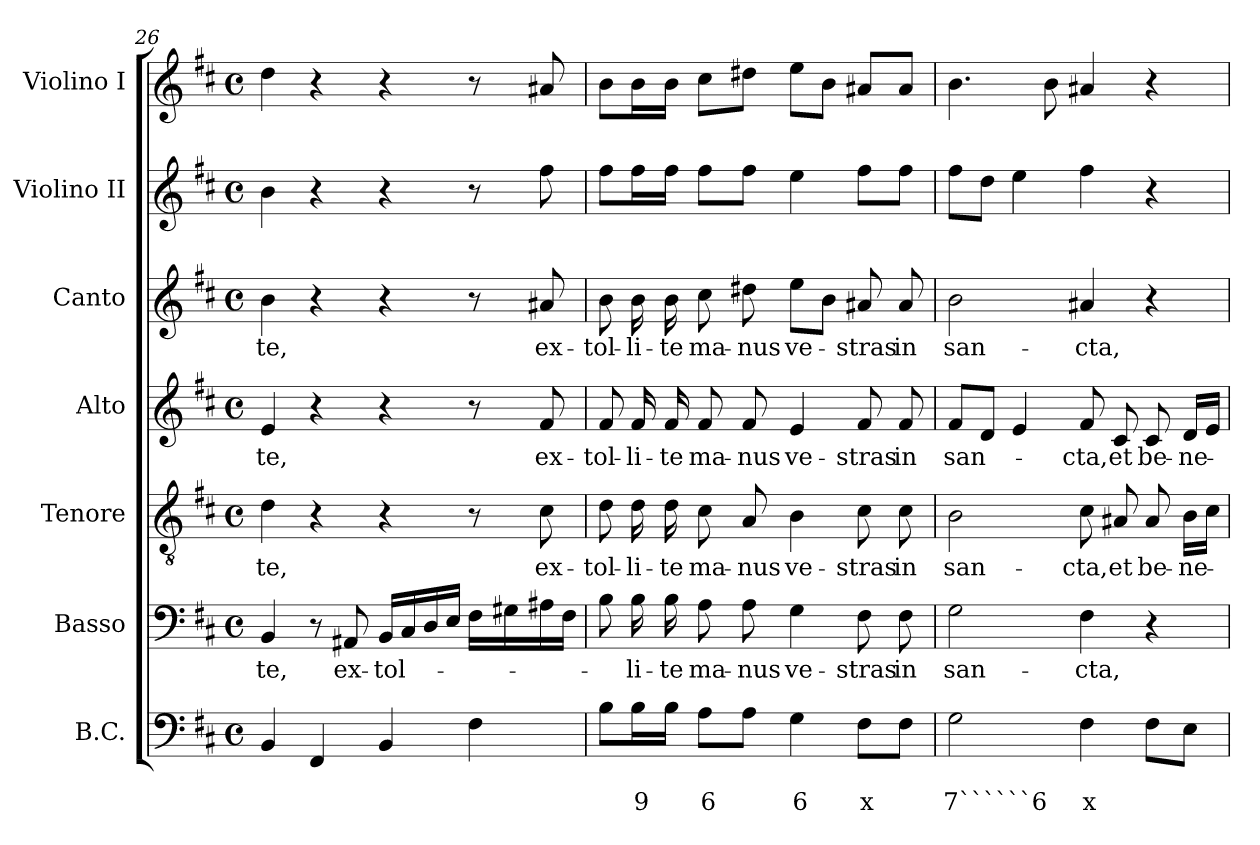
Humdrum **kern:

**kern	**text	**text	**kern	**text	**kern	**text	**kern	**text	**kern	**text	**kern	**kern
*part7	*part7	*part7	*part6	*part6	*part5	*part5	*part4	*part4	*part3	*part3	*part2	*part1
*staff7	*staff7	*staff7	*staff6	*staff6	*staff5	*staff5	*staff4	*staff4	*staff3	*staff3	*staff2	*staff1
*I"B.C.	*	*	*I"Basso	*	*I"Tenore	*	*I"Alto	*	*I"Canto	*	*I"Violino II	*I"Violino I
*I'BC	*	*	*I'B	*	*I'T	*	*I'A	*	*I'C	*	*I'Vln. II	*I'Vln. I
*clefF4	*	*	*clefF4	*	*clefGv2	*	*clefG2	*	*clefG2	*	*clefG2	*clefG2
*k[f#c#]	*	*	*k[f#c#]	*	*k[f#c#]	*	*k[f#c#]	*	*k[f#c#]	*	*k[f#c#]	*k[f#c#]
*D:	*	*	*D:	*	*D:	*	*D:	*	*D:	*	*D:	*D:
*M4/4	*	*	*M4/4	*	*M4/4	*	*M4/4	*	*M4/4	*	*M4/4	*M4/4
*met(c)	*	*	*met(c)	*	*met(c)	*	*met(c)	*	*met(c)	*	*met(c)	*met(c)
=26	=26	=26	=26	=26	=26	=26	=26	=26	=26	=26	=26	=26
!	!	!	!	!LO:LY:b	!	!	!	!	!	!	!	!
!	!	!	!	!	!	!LO:LY:b	!	!	!	!	!	!
!	!	!	!	!	!	!	!	!LO:LY:b	!	!	!	!
!	!	!	!	!	!	!	!	!	!	!LO:LY:b	!	!
4BB/	.	.	4BB/	-te,	4d\	-te,	4e/	-te,	4b\	-te,	4b\	4dd\
4FF#/	.	.	8r	.	4r	.	4r	.	4r	.	4r	4r
!	!	!	!	!LO:LY:b	!	!	!	!	!	!	!	!
.	.	.	8AA#X/	ex-	.	.	.	.	.	.	.	.
!	!	!	!	!LO:LY:b	!	!	!	!	!	!	!	!
4BB/	.	.	16BB/LL	-tol-	4r	.	4r	.	4r	.	4r	4r
.	.	.	16C#/	.	.	.	.	.	.	.	.	.
.	.	.	16D/	.	.	.	.	.	.	.	.	.
.	.	.	16E/JJ	.	.	.	.	.	.	.	.	.
4F#\	.	.	16F#\LL	.	8r	.	8r	.	8r	.	8r	8r
.	.	.	16G#X\	.	.	.	.	.	.	.	.	.
!	!	!	!	!	!	!LO:LY:b	!	!	!	!	!	!
!	!	!	!	!	!	!	!	!LO:LY:b	!	!	!	!
!	!	!	!	!	!	!	!	!	!	!LO:LY:b	!	!
.	.	.	16A#X\	.	8c#\	ex-	8f#/	ex-	8a#X/	ex-	8ff#\	8a#X/
.	.	.	16F#\JJ	.	.	.	.	.	.	.	.	.
=27	=27	=27	=27	=27	=27	=27	=27	=27	=27	=27	=27	=27
!	!	!	!	!	!	!LO:LY:b	!	!	!	!	!	!
!	!	!	!	!	!	!	!	!LO:LY:b	!	!	!	!
!	!	!	!	!	!	!	!	!	!	!LO:LY:b	!	!
8B\L	.	.	8B\	.	8d\	-tol-	8f#/	-tol-	8b\	-tol-	8ff#\L	8b\L
!	!	!LO:LY:b	!	!	!	!	!	!	!	!	!	!
!	!	!	!	!LO:LY:b	!	!	!	!	!	!	!	!
!	!	!	!	!	!	!LO:LY:b	!	!	!	!	!	!
!	!	!	!	!	!	!	!	!LO:LY:b	!	!	!	!
!	!	!	!	!	!	!	!	!	!	!LO:LY:b	!	!
16B\L	.	9	16B\	-li-	16d\	-li-	16f#/	-li-	16b\	-li-	16ff#\L	16b\L
!	!	!	!	!LO:LY:b	!	!	!	!	!	!	!	!
!	!	!	!	!	!	!LO:LY:b	!	!	!	!	!	!
!	!	!	!	!	!	!	!	!LO:LY:b	!	!	!	!
!	!	!	!	!	!	!	!	!	!	!LO:LY:b	!	!
16B\JJ	.	.	16B\	-te	16d\	-te	16f#/	-te	16b\	-te	16ff#\JJ	16b\JJ
!	!	!LO:LY:b	!	!	!	!	!	!	!	!	!	!
!	!	!	!	!LO:LY:b	!	!	!	!	!	!	!	!
!	!	!	!	!	!	!LO:LY:b	!	!	!	!	!	!
!	!	!	!	!	!	!	!	!LO:LY:b	!	!	!	!
!	!	!	!	!	!	!	!	!	!	!LO:LY:b	!	!
8A\L	.	6	8A\	ma-	8c#\	ma-	8f#/	ma-	8cc#\	ma-	8ff#\L	8cc#\L
!	!	!	!	!LO:LY:b	!	!	!	!	!	!	!	!
!	!	!	!	!	!	!LO:LY:b	!	!	!	!	!	!
!	!	!	!	!	!	!	!	!LO:LY:b	!	!	!	!
!	!	!	!	!	!	!	!	!	!	!LO:LY:b	!	!
8A\J	.	.	8A\	-nus	8A/	-nus	8f#/	-nus	8dd#X\	-nus	8ff#\J	8dd#X\J
!	!	!LO:LY:b	!	!	!	!	!	!	!	!	!	!
!	!	!	!	!LO:LY:b	!	!	!	!	!	!	!	!
!	!	!	!	!	!	!LO:LY:b	!	!	!	!	!	!
!	!	!	!	!	!	!	!	!LO:LY:b	!	!	!	!
!	!	!	!	!	!	!	!	!	!	!LO:LY:b	!	!
4G\	.	6	4G\	ve-	4B\	ve-	4e/	ve-	8ee\L	ve-	4ee\	8ee\L
.	.	.	.	.	.	.	.	.	8b\J	.	.	8b\J
!	!	!LO:LY:b	!	!	!	!	!	!	!	!	!	!
!	!	!	!	!LO:LY:b	!	!	!	!	!	!	!	!
!	!	!	!	!	!	!LO:LY:b	!	!	!	!	!	!
!	!	!	!	!	!	!	!	!LO:LY:b	!	!	!	!
!	!	!	!	!	!	!	!	!	!	!LO:LY:b	!	!
8F#\L	.	x	8F#\	-stras	8c#\	-stras	8f#/	-stras	8a#X/	-stras	8ff#\L	8a#X/L
!	!	!	!	!LO:LY:b	!	!	!	!	!	!	!	!
!	!	!	!	!	!	!LO:LY:b	!	!	!	!	!	!
!	!	!	!	!	!	!	!	!LO:LY:b	!	!	!	!
!	!	!	!	!	!	!	!	!	!	!LO:LY:b	!	!
8F#\J	.	.	8F#\	in	8c#\	in	8f#/	in	8a#/	in	8ff#\J	8a#/J
!!LO:LB:g=z
=28	=28	=28	=28	=28	=28	=28	=28	=28	=28	=28	=28	=28
!	!	!LO:LY:b	!	!	!	!	!	!	!	!	!	!
!	!	!	!	!LO:LY:b	!	!	!	!	!	!	!	!
!	!	!	!	!	!	!LO:LY:b	!	!	!	!	!	!
!	!	!	!	!	!	!	!	!LO:LY:b	!	!	!	!
!	!	!	!	!	!	!	!	!	!	!LO:LY:b	!	!
2G\	.	7``````6	2G\	san-	2B\	san-	8f#/L	san-	2b\	san-	8ff#\L	4.b\
.	.	.	.	.	.	.	8d/J	.	.	.	8dd\J	.
.	.	.	.	.	.	.	4e/	.	.	.	4ee\	.
.	.	.	.	.	.	.	.	.	.	.	.	8b\
!	!	!LO:LY:b	!	!	!	!	!	!	!	!	!	!
!	!	!	!	!LO:LY:b	!	!	!	!	!	!	!	!
!	!	!	!	!	!	!LO:LY:b	!	!	!	!	!	!
!	!	!	!	!	!	!	!	!LO:LY:b	!	!	!	!
!	!	!	!	!	!	!	!	!	!	!LO:LY:b	!	!
4F#\	.	x	4F#\	-cta,	8c#\	-cta,	8f#/	-cta,	4a#X/	-cta,	4ff#\	4a#X/
!	!	!	!	!	!	!LO:LY:b	!	!	!	!	!	!
!	!	!	!	!	!	!	!	!LO:LY:b	!	!	!	!
.	.	.	.	.	8A#X/	et	8c#/	et	.	.	.	.
!	!	!	!	!	!	!LO:LY:b	!	!	!	!	!	!
!	!	!	!	!	!	!	!	!LO:LY:b	!	!	!	!
8F#\L	.	.	4r	.	8A#/	be-	8c#/	be-	4r	.	4r	4r
!	!	!	!	!	!	!LO:LY:b	!	!	!	!	!	!
!	!	!	!	!	!	!	!	!LO:LY:b	!	!	!	!
8E\J	.	.	.	.	16B\LL	-ne-	16d/LL	-ne-	.	.	.	.
.	.	.	.	.	16c#\JJ	.	16e/JJ	.	.	.	.	.
=	=	=	=	=	=	=	=	=	=	=	=	=
*-	*-	*-	*-	*-	*-	*-	*-	*-	*-	*-	*-	*-
